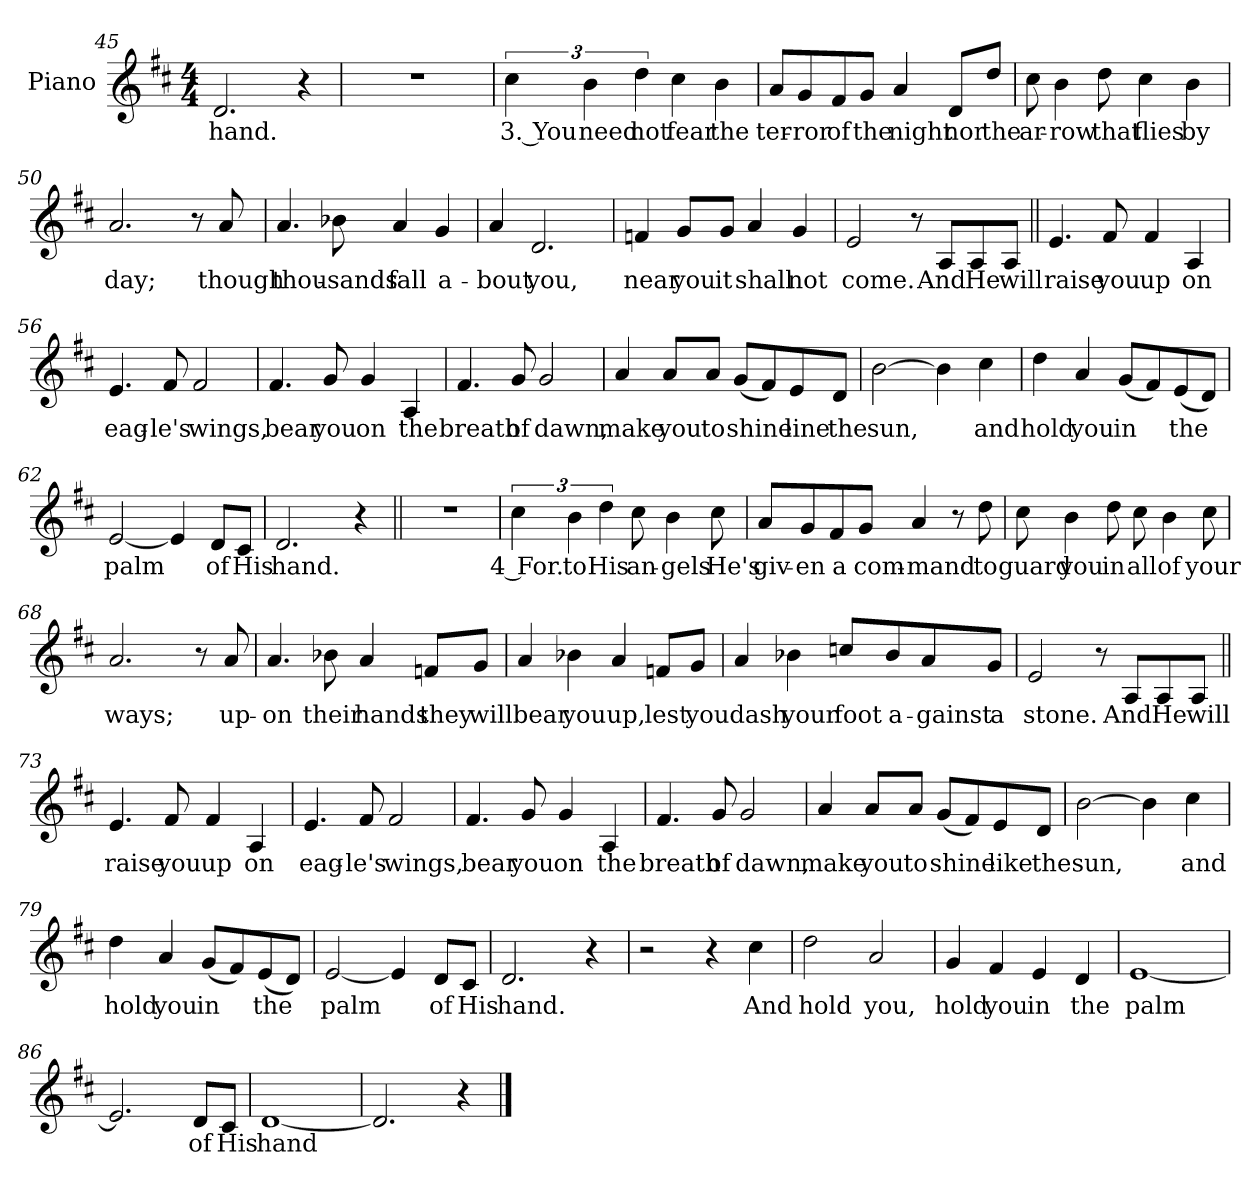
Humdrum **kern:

**kern	**text
*part1	*part1
*staff1	*staff1
*I"Piano	*
*I'Pno.	*
!!LO:LB:g=z
*clefG2	*
*k[f#c#]	*
*D:	*
*M4/4	*
=45	=45
2.d/	hand.
4r	.
=46	=46
1r	.
=47	=47
6cc#\	3. You
6b\	need
6dd\	not
4cc#\	fear
4b\	the
=48	=48
8a/L	ter-
8g/	-ror
8f#/	of
8g/J	the
4a/	night
8d/L	nor
8dd/J	the
!!LO:LB:g=z
=49	=49
8cc#\	ar-
4b\	-row
8dd\	that
4cc#\	flies
4b\	by
=50	=50
2.a/	day;
8r	.
8a/	though
=51	=51
4.a/	thou-
8b-X\	-sands
4a/	fall
4g/	a-
=52	=52
4a/	-bout
2.d/	you,
!!LO:LB:g=z
=53	=53
4fn/	near
8g/L	you
8g/J	it
4a/	shall
4g/	not
=54	=54
2e/	come.
8r	.
8A/L	And
8A/	He
8A/J	will
=55||	=55||
4.e/	raise
8f#/	you
4f#/	up
4A/	on
=56	=56
4.e/	eag-
8f#/	-le's
2f#/	wings,
!!LO:LB:g=z
=57	=57
4.f#/	bear
8g/	you
4g/	on
4A/	the
=58	=58
4.f#/	breath
8g/	of
2g/	dawn,
=59	=59
4a/	make
8a/L	you
8a/J	to
(8g/L	shine
8f#/)	.
8e/	line
8d/J	the
=60	=60
[2b\	sun,
4b\]	.
4cc#\	and
!!LO:LB:g=z
=61	=61
4dd\	hold
4a/	you
(8g/L	in
8f#/)	.
(8e/	the
8d/J)	.
=62	=62
[2e/	palm
4e/]	.
8d/L	of
8c#/J	His
=63	=63
2.d/	hand.
4r	.
=64||	=64||
1r	.
=65	=65
6cc#\	4 For.
6b\	to
6dd\	His
8cc#\	an-
4b\	-gels
8cc#\	He's
!!LO:LB:g=z
=66	=66
8a/L	giv-
8g/	-en
8f#/	a
8g/J	com-
4a/	-mand
8r	.
8dd\	to
=67	=67
8cc#\	guard
4b\	you
8dd\	in
8cc#\	all
4b\	of
8cc#\	your
=68	=68
2.a/	ways;
8r	.
8a/	up-
=69	=69
4.a/	-on
8b-X\	their
4a/	hands
8fn/L	they
8g/J	will
!!LO:LB:g=z
=70	=70
4a/	bear
4b-X\	you
4a/	up,
8fn/L	lest
8g/J	you
=71	=71
4a/	dash
4b-X\	your
8ccn/L	foot
8b-/	a-
8a/	-gainst
8g/J	a
=72	=72
2e/	stone.
8r	.
8A/L	And
8A/	He
8A/J	will
=73||	=73||
4.e/	raise
8f#/	you
4f#/	up
4A/	on
!!LO:PB:g=z
=74	=74
4.e/	eag-
8f#/	-le's
2f#/	wings,
=75	=75
4.f#/	bear
8g/	you
4g/	on
4A/	the
=76	=76
4.f#/	breath
8g/	of
2g/	dawn,
=77	=77
4a/	make
8a/L	you
8a/J	to
(8g/L	shine
8f#/)	.
8e/	like
8d/J	the
!!LO:LB:g=z
=78	=78
[2b\	sun,
4b\]	.
4cc#\	and
=79	=79
4dd\	hold
4a/	you
(8g/L	in
8f#/)	.
(8e/	the
8d/J)	.
=80	=80
[2e/	palm
4e/]	.
8d/L	of
8c#/J	His
=81	=81
2.d/	hand.
4r	.
=82	=82
2r	.
4r	.
4cc#\	And
!!LO:LB:g=z
=83	=83
2dd\	hold
2a/	you,
=84	=84
4g/	hold
4f#/	you
4e/	in
4d/	the
=85	=85
[1e	palm
=86	=86
2.e/]	.
8d/L	of
8c#/J	His
=87	=87
[1d	hand
=88	=88
2.d/]	.
4r	.
==	==
*-	*-
